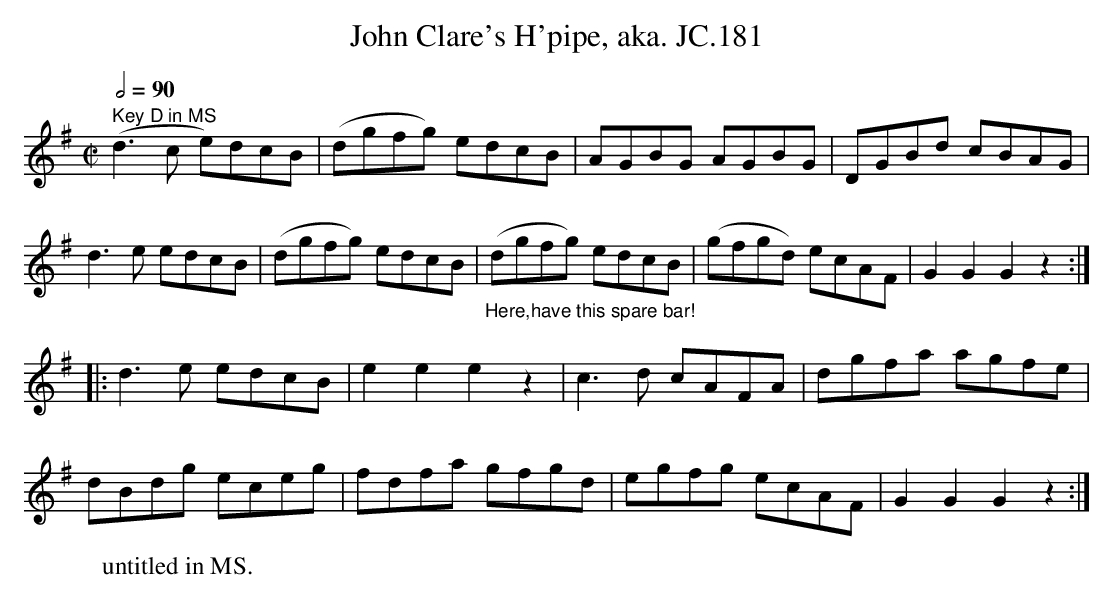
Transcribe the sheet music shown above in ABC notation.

X:1
T:John Clare's H'pipe, aka. JC.181
M:C|
L:1/8
Q:2/4=90
K:G
" Key D in MS"\\
(d3c e)dcB|(dgfg) edcB|AGBG AGBG|DGBd cBAG|
d3e edcB|(dgfg) edcB|"_Here,have this spare bar!"\\
(dgfg) edcB|(gfgd) ecAF|G2G2G2z2:|
|:d3e edcB|e2e2e2z2|c3d cAFA|dgfa agfe|
dBdg eceg|fdfa gfgd|egfg ecAF|G2G2G2z2:|
W:untitled in MS.
